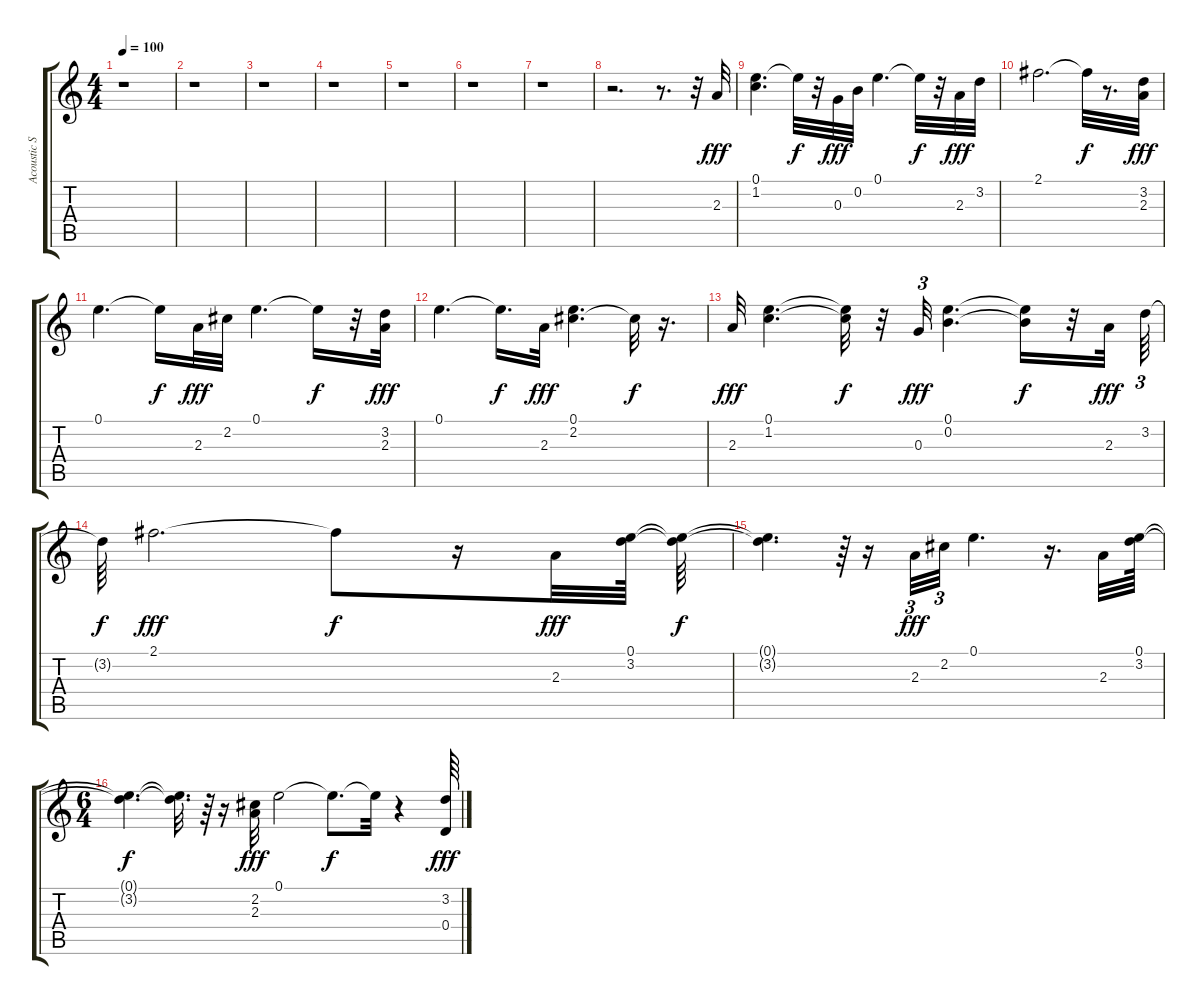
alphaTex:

\track ("Acoustic Steel (centre)" "Acoustic S") {instrument acousticguitarsteel}
\staff {score tabs}
\tuning (E4 B3 G3 D3 A2 E2) {hide}
\ts (4 4)
\tempo 100
\clef g2
\ks c
r.1{dy fff} |
r.1 |
r.1 |
r.1 |
r.1 |
r.1 |
r.1 |
r.2{d} r.8{d} r.32 2.3.32 |
(0.1 1.2).4{d} 0.1{t}.32{dy f} r.32 0.3.32{dy fff} 0.2.32 0.1.4{d} 0.1{t}.32{dy f} r.32 2.3.32{dy fff} 3.2.32 |
2.1.2{d} 2.1{t}.32{dy f} r.8{d} (3.2 2.3).32{dy fff} |
0.1.4{d} 0.1{t}.16{dy f} 2.3.32{dy fff} 2.2.32 0.1.4{d} 0.1{t}.16{dy f} r.32 (3.2 2.3).32{dy fff} |
0.1.4{d} 0.1{t}.16{d dy f} 2.3.32{dy fff} (0.1 2.2).4{d} 2.2{t}.32{dy f} r.16{d} |
2.3.32{dy fff} (0.1 1.2).4{d} (0.1{t} 1.2{t}).32{dy f} r.32 0.3.32{tu (3 2) dy fff} (0.1 0.2).4{d} (0.1{t} 0.2{t}).16{dy f} r.32 2.3.32{dy fff} 3.2.64{tu (3 2)} |
3.2{t}.64{dy f} 2.1.2{d dy fff} 2.1{t}.8{dy f} r.16 2.3.32{dy fff} (0.1 3.2).64 (0.1{t} 3.2{t}).64{dy f} |
(0.1{t} 3.2{t}).4{d} r.64 r.16 2.3.32{tu (3 2) dy fff} 2.2.32{tu (3 2)} 0.1.4{d} r.16{d} 2.3.32 (0.1 3.2).64 |
\ts (6 4)
(0.1{t} 3.2{t}).4{d dy f} (0.1{t} 3.2{t}).32{d} r.64 r.16 (2.2 2.3).32{dy fff} 0.1.2 0.1{t}.8{d dy f} 0.1{t}.32 r.4 (3.2 0.4).64{dy fff}
